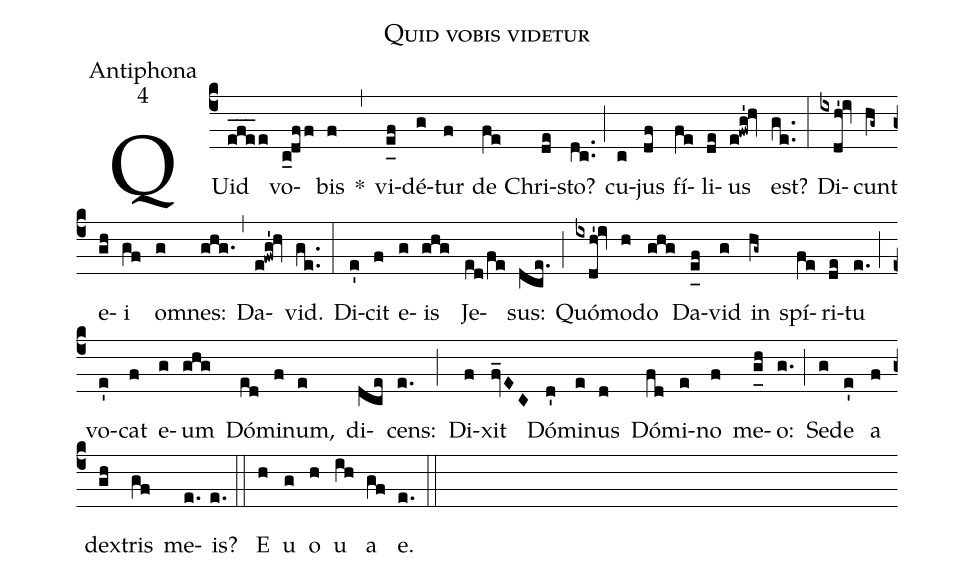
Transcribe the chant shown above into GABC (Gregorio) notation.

name:Quid vobis videtur;
office-part:Antiphona;
mode:4;
%%
(c4) QUid(efe___e) vo(c_0dff)bis(f) *(,) vi(e_[uh:l]f)dé(g)tur(f) de(fe) Chri(de)sto?(dc..) (;) cu(c)jus(df) fí(fe)li(de)us(e!fwg'!hv) est?(ge..) (:) Di(ixdh'!iv)cunt(hg~) e(gh)i(gf) o(g)mnes:(ghg.) (,) Da(e!fwg'!hv)vid.(ge..) (:) Di(e')cit(f) e(g)is(ghg) Je(ed/fe)sus:(dce.) (;) Quó(ixdh'!iv)mo(h)do(ghg) Da(e_[uh:l]f)vid(g) in(hg~) spí(fe)ri(de)tu(e.) (;) vo(e')cat(f) e(g)um(ghg) Dó(ed)mi(f)num,(e) di(dce)cens:(e.) (;) Di(f)xit(fv_EC) Dó(d')mi(e)nus(d) Dó(fd)mi(e)no(f) me(g_[uh:l]h)o:(g.) (;) Se(g)de(e') a(f) dex(gh)tris(gf) me(e.)is?(e.) (::) <eu>E(h) u(g) o(h) u(ih) a(gf) e.</eu>(e.) (::)
